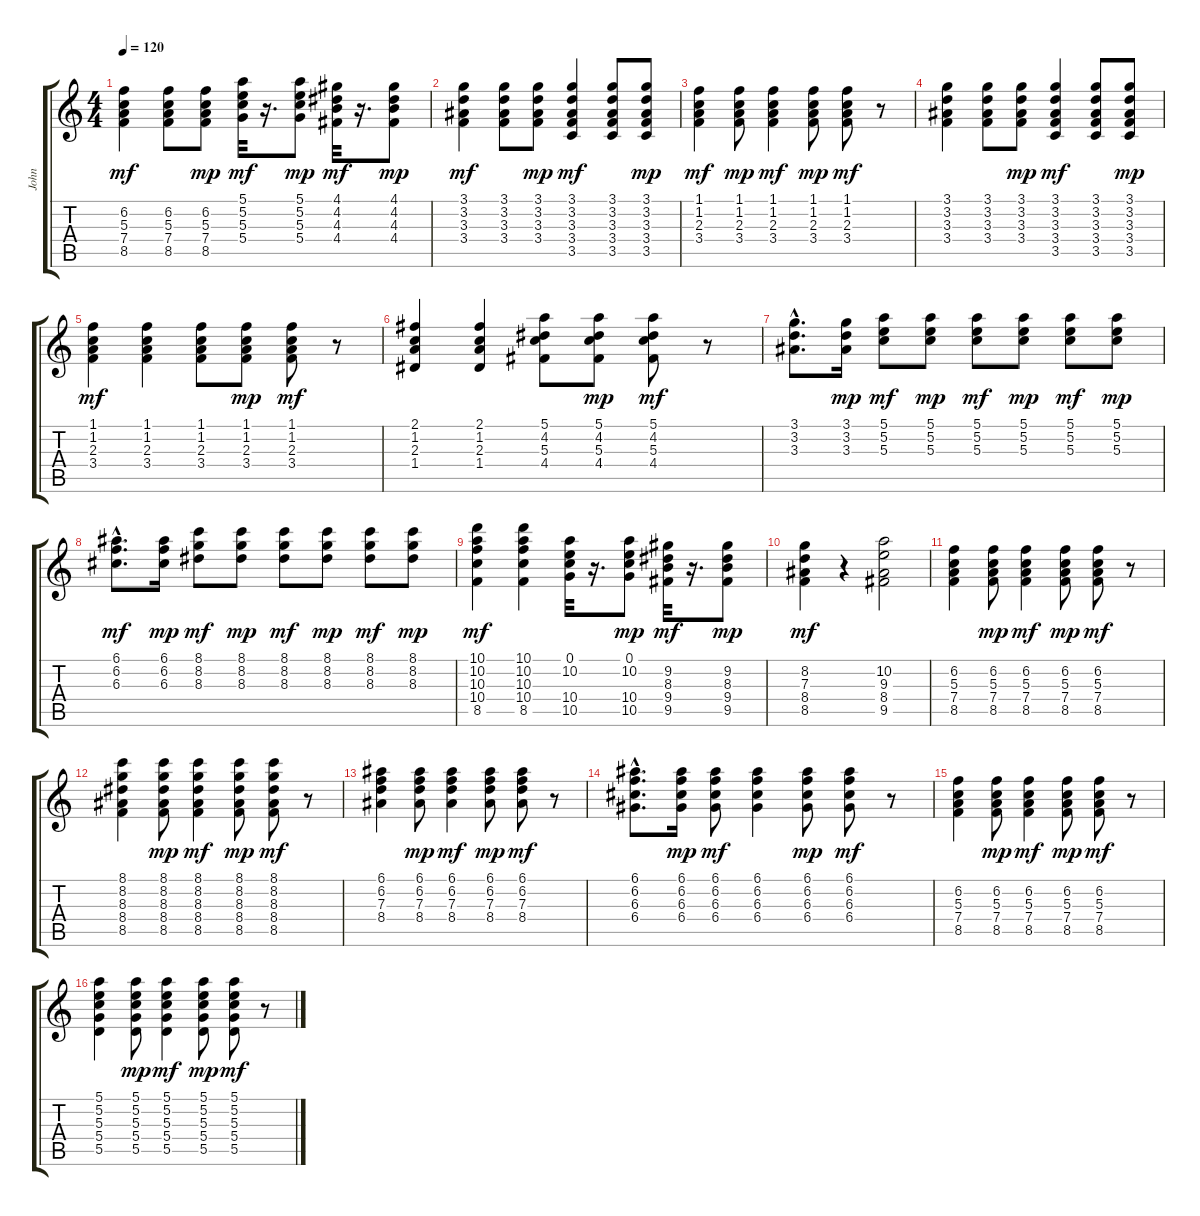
\track ("John" "John") {instrument acousticguitarnylon}
\staff {score tabs}
\tuning (E4 B3 G3 D3 A2 E2) {hide}
\ts (4 4)
\tempo 120
\clef g2
\ks c
(6.2 5.3 7.4 8.5).4{dy mf} (6.2 5.3 7.4 8.5).8 (6.2 5.3 7.4 8.5).8{dy mp} (5.1 5.2 5.3 5.4).32{dy mf} r.16{d} (5.1 5.2 5.3 5.4).8{dy mp} (4.1 4.2 4.3 4.4).32{dy mf} r.16{d} (4.1 4.2 4.3 4.4).8{dy mp} |
(3.1 3.2 3.3 3.4).4{dy mf} (3.1 3.2 3.3 3.4).8 (3.1 3.2 3.3 3.4).8{dy mp} (3.1 3.2 3.3 3.4 3.5).4{dy mf} (3.1 3.2 3.3 3.4 3.5).8 (3.1 3.2 3.3 3.4 3.5).8{dy mp} |
(1.1 1.2 2.3 3.4).4{dy mf} (1.1 1.2 2.3 3.4).8{dy mp} (1.1 1.2 2.3 3.4).4{dy mf} (1.1 1.2 2.3 3.4).8{dy mp} (1.1 1.2 2.3 3.4).8{dy mf} r.8 |
(3.1 3.2 3.3 3.4).4 (3.1 3.2 3.3 3.4).8 (3.1 3.2 3.3 3.4).8{dy mp} (3.1 3.2 3.3 3.4 3.5).4{dy mf} (3.1 3.2 3.3 3.4 3.5).8 (3.1 3.2 3.3 3.4 3.5).8{dy mp} |
(1.1 1.2 2.3 3.4).4{dy mf} (1.1 1.2 2.3 3.4).4 (1.1 1.2 2.3 3.4).8 (1.1 1.2 2.3 3.4).8{dy mp} (1.1 1.2 2.3 3.4).8{dy mf} r.8 |
(2.1 1.2 2.3 1.4).4 (2.1 1.2 2.3 1.4).4 (5.1 4.2 5.3 4.4).8 (5.1 4.2 5.3 4.4).8{dy mp} (5.1 4.2 5.3 4.4).8{dy mf} r.8 |
(3.1{hac} 3.2{hac} 3.3{hac}).8{d} (3.1 3.2 3.3).16{dy mp} (5.1 5.2 5.3).8{dy mf} (5.1 5.2 5.3).8{dy mp} (5.1 5.2 5.3).8{dy mf} (5.1 5.2 5.3).8{dy mp} (5.1 5.2 5.3).8{dy mf} (5.1 5.2 5.3).8{dy mp} |
(6.1{hac} 6.2{hac} 6.3{hac}).8{d dy mf} (6.1 6.2 6.3).16{dy mp} (8.1 8.2 8.3).8{dy mf} (8.1 8.2 8.3).8{dy mp} (8.1 8.2 8.3).8{dy mf} (8.1 8.2 8.3).8{dy mp} (8.1 8.2 8.3).8{dy mf} (8.1 8.2 8.3).8{dy mp} |
(10.1 10.2 10.3 10.4 8.5).4{dy mf} (10.1 10.2 10.3 10.4 8.5).4 (0.1 10.2 10.4 10.5).32 r.16{d} (0.1 10.2 10.4 10.5).8{dy mp} (9.2 8.3 9.4 9.5).32{dy mf} r.16{d} (9.2 8.3 9.4 9.5).8{dy mp} |
(8.2 7.3 8.4 8.5).4{dy mf} r.4 (10.2 9.3 8.4 9.5).2 |
(6.2 5.3 7.4 8.5).4 (6.2 5.3 7.4 8.5).8{dy mp} (6.2 5.3 7.4 8.5).4{dy mf} (6.2 5.3 7.4 8.5).8{dy mp} (6.2 5.3 7.4 8.5).8{dy mf} r.8 |
(8.1 8.2 8.3 8.4 8.5).4 (8.1 8.2 8.3 8.4 8.5).8{dy mp} (8.1 8.2 8.3 8.4 8.5).4{dy mf} (8.1 8.2 8.3 8.4 8.5).8{dy mp} (8.1 8.2 8.3 8.4 8.5).8{dy mf} r.8 |
(6.1 6.2 7.3 8.4).4 (6.1 6.2 7.3 8.4).8{dy mp} (6.1 6.2 7.3 8.4).4{dy mf} (6.1 6.2 7.3 8.4).8{dy mp} (6.1 6.2 7.3 8.4).8{dy mf} r.8 |
(6.1{hac} 6.2{hac} 6.3{hac} 6.4{hac}).8{d} (6.1 6.2 6.3 6.4).16{dy mp} (6.1 6.2 6.3 6.4).8{dy mf} (6.1 6.2 6.3 6.4).4 (6.1 6.2 6.3 6.4).8{dy mp} (6.1 6.2 6.3 6.4).8{dy mf} r.8 |
(6.2 5.3 7.4 8.5).4 (6.2 5.3 7.4 8.5).8{dy mp} (6.2 5.3 7.4 8.5).4{dy mf} (6.2 5.3 7.4 8.5).8{dy mp} (6.2 5.3 7.4 8.5).8{dy mf} r.8 |
(5.1 5.2 5.3 5.4 5.5).4 (5.1 5.2 5.3 5.4 5.5).8{dy mp} (5.1 5.2 5.3 5.4 5.5).4{dy mf} (5.1 5.2 5.3 5.4 5.5).8{dy mp} (5.1 5.2 5.3 5.4 5.5).8{dy mf} r.8
